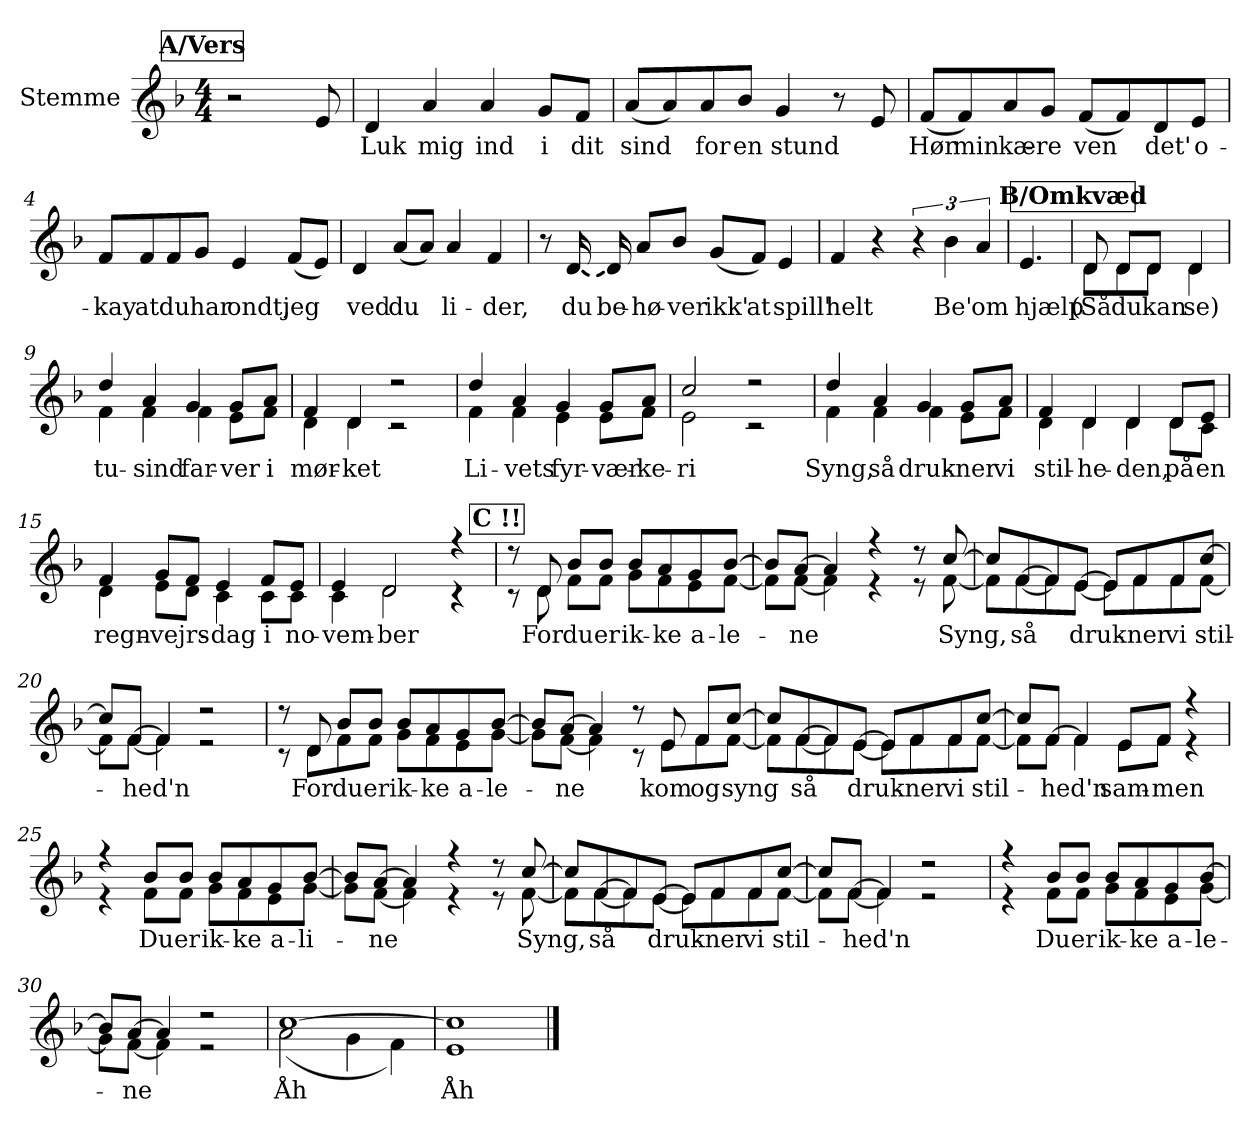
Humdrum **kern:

**kern	**text
*part1	*part1
*staff1	*staff1
*I"Stemme	*
*clefG2	*
*k[b-]	*
*M4/4	*
!!LO:REH:place=s1:a:B:fs=14:t=A/Vers
=	=
2r	.
8e!/	.
=1	=1
!	!LO:LY:b
4d/	Luk
!	!LO:LY:b
4a/	mig
!	!LO:LY:b
4a/	ind
!	!LO:LY:b
8g/L	i
!	!LO:LY:b
8f/J	dit
=2	=2
!	!LO:LY:b
(<8a/L	sind
8a/)	.
!	!LO:LY:b
8a/	for
!	!LO:LY:b
8b-/J	en
!	!LO:LY:b
4g/	stund
8r	.
8e!/	.
=3	=3
!	!LO:LY:b
(<8f/L	Hør
!	!LO:LY:b
8f/)	min
!	!LO:LY:b
8a/	kæ-
!	!LO:LY:b
8g/J	-re
!	!LO:LY:b
(<8f/L	ven
8f/)	.
!	!LO:LY:b
8d/	det'
!	!LO:LY:b
8e/J	o-
!!LO:LB:g=z
=4	=4
!	!LO:LY:b
8f/L	-kay
!	!LO:LY:b
8f/	at
!	!LO:LY:b
8f/	du
!	!LO:LY:b
8g/J	har
!	!LO:LY:b
4e/	ondt,
!	!LO:LY:b
(<8f/L	jeg
8e/J)	.
=5	=5
!	!LO:LY:b
4d/	ved
!	!LO:LY:b
(<8a/L	du
8a/J)	.
!	!LO:LY:b
4a/	li-
!	!LO:LY:b
4f/	-der,
=6	=6
8r	.
!LO:T:dash	!LO:LY:b
[16d!/	du
!	!LO:LY:b
16d!/]	be-
!	!LO:LY:b
8a/L	-hø-
!	!LO:LY:b
8b-/J	-ver
!	!LO:LY:b
(<8g/L	ikk'
!	!LO:LY:b
8f/J)	at
!	!LO:LY:b
4e/	spill'
=7	=7
!	!LO:LY:b
4f/	helt
4r	.
6r	.
!	!LO:LY:b
6b-\	Be'
!	!LO:LY:b
6a/	om
=8	=8
!	!LO:LY:b
4.e/	hjælp
!!LO:LB:g=z
!!LO:REH:place=s1:a:B:fs=14:t=B/Omkvæd
=8X1	=8X1
!	!LO:LY:b
*^	*
8d/	8d\L	(Så
!	!	!LO:LY:b
8d/L	8d\	du
!	!	!LO:LY:b
8d/J	8d\J	kan
!	!	!LO:LY:b
4d/	4d\	se)
=9	=9	=9
!	!	!LO:LY:b
4dd/	4f\	tu-
!	!	!LO:LY:b
4a/	4f\	-sind
!	!	!LO:LY:b
4g/	4f\	far-
!	!	!LO:LY:b
8g/L	8e\L	-ver
!	!	!LO:LY:b
8a/J	8f\J	i
=10	=10	=10
!	!	!LO:LY:b
4f/	4d\	mør-
!	!	!LO:LY:b
4d/	4d\	-ket
2r	2r	.
=11	=11	=11
!	!	!LO:LY:b
4dd/	4f\	Li-
!	!	!LO:LY:b
4a/	4f\	-vets
!	!	!LO:LY:b
4g/	4e\	fyr-
!	!	!LO:LY:b
8g/L	8e\L	-vær-
!	!	!LO:LY:b
8a/J	8f\J	-ke-
=12	=12	=12
!	!	!LO:LY:b
2cc/	2e\	-ri
2r	2r	.
!!LO:LB:g=z	!!
=13	=13	=13
!	!	!LO:LY:b
4dd/	4f\	Syng,
!	!	!LO:LY:b
4a/	4f\	så
!	!	!LO:LY:b
4g/	4f\	druk-
!	!	!LO:LY:b
8g/L	8e\L	-ner
!	!	!LO:LY:b
8a/J	8f\J	vi
=14	=14	=14
!	!	!LO:LY:b
4f/	4d\	stil-
!	!	!LO:LY:b
4d/	4d\	-he-
!	!	!LO:LY:b
4d/	4d\	-den,
!	!	!LO:LY:b
8d/L	8d\L	på
!	!	!LO:LY:b
8e/J	8c\J	en
=15	=15	=15
!	!	!LO:LY:b
4f/	4d\	regn-
!	!	!LO:LY:b
8g/L	8e\L	-vejrs-
8f/J	8d\J	.
!	!	!LO:LY:b
4e/	4c\	-dag
!	!	!LO:LY:b
8f/L	8c\L	i
!	!	!LO:LY:b
8e/J	8c\J	no-
=16	=16	=16
!	!	!LO:LY:b
4e/	4c\	-vem-
!	!	!LO:LY:b
2d/	2d\	-ber
4r	4r	.
!!LO:PB:g=z	!!
!!LO:REH:place=s1:a:B:fs=14:t=C	!!
=17	=17	=17
8r	8r	.
!	!	!LO:LY:b
8d/	8d\	For
!	!	!LO:LY:b
8b-/L	8f\L	du
!	!	!LO:LY:b
8b-/J	8f\J	er
!	!	!LO:LY:b
8b-/L	8g\L	ik-
!	!	!LO:LY:b
8a/	8f\	-ke
!	!	!LO:LY:b
8g/	8e\	a-
!	!	!LO:LY:b
[8b-/J	[8f\J	-le-
=18	=18	=18
8b-/L]	8f\L]	.
!	!	!LO:LY:b
[8a/J	[8f\J	-ne
4a/]	4f\]	.
4r	4r	.
8r	8r	.
!	!	!LO:LY:b
[8cc/	[8f\	Syng,
=19	=19	=19
8cc/L]	8f\L]	.
!	!	!LO:LY:b
[8f/	[8f\	så
8f/]	8f\]	.
!	!	!LO:LY:b
[8e/J	[8e\J	druk-
8e/L]	8e\L]	.
!	!	!LO:LY:b
8f/	8f\	-ner
!	!	!LO:LY:b
8f/	8f\	vi
!	!	!LO:LY:b
[8cc/J	[8f\J	stil-
=20	=20	=20
8cc/L]	8f\L]	.
!	!	!LO:LY:b
[8f/J	[8f\J	-hed'n
4f/]	4f\]	.
2r	2r	.
!!LO:LB:g=z	!!
=21	=21	=21
8r	8r	.
!	!	!LO:LY:b
8d/	8d\L	For
!	!	!LO:LY:b
8b-/L	8f\	du
!	!	!LO:LY:b
8b-/J	8f\J	er
!	!	!LO:LY:b
8b-/L	8g\L	ik-
!	!	!LO:LY:b
8a/	8f\	-ke
!	!	!LO:LY:b
8g/	8e\	a-
!	!	!LO:LY:b
[8b-/J	[8g\J	-le-
=22	=22	=22
8b-/L]	8g\L]	.
!	!	!LO:LY:b
[8a/J	[8f\J	-ne
4a/]	4f\]	.
8r	8r	.
!	!	!LO:LY:b
8e/	8e\L	kom
!	!	!LO:LY:b
8f/L	8f\	og
!	!	!LO:LY:b
[8cc/J	[8f\J	syng
=23	=23	=23
8cc/L]	8f\L]	.
!	!	!LO:LY:b
[8f/	[8f\	så
8f/]	8f\]	.
!	!	!LO:LY:b
[8e/J	[8e\J	druk-
8e/L]	8e\L]	.
!	!	!LO:LY:b
8f/	8f\	-ner
!	!	!LO:LY:b
8f/	8f\	vi
!	!	!LO:LY:b
[8cc/J	[8f\J	stil-
=24	=24	=24
8cc/L]	8f\L]	.
!	!	!LO:LY:b
[8f/J	8f\J	-hed'n
4f/]	4f\	.
!	!	!LO:LY:b
8e/L	8e\L	sam-
!	!	!LO:LY:b
8f/J	8f\J	-men
4r	4r	.
!!LO:LB:g=z	!!
=25	=25	=25
4r	4r	.
!	!	!LO:LY:b
8b-/L	8f\L	Du
!	!	!LO:LY:b
8b-/J	8f\J	er
!	!	!LO:LY:b
8b-/L	8g\L	ik-
!	!	!LO:LY:b
8a/	8f\	-ke
!	!	!LO:LY:b
8g/	8e\	a-
!	!	!LO:LY:b
[8b-/J	[8g\J	-li-
=26	=26	=26
8b-/L]	8g\L]	.
!	!	!LO:LY:b
[8a/J	[8f\J	-ne
4a/]	4f\]	.
4r	4r	.
8r	8r	.
!	!	!LO:LY:b
[8cc/	[8f\	Syng,
=27	=27	=27
8cc/L]	8f\L]	.
!	!	!LO:LY:b
[8f/	[8f\	så
8f/]	8f\]	.
!	!	!LO:LY:b
[8e/J	[8e\J	druk-
8e/L]	8e\L]	.
!	!	!LO:LY:b
8f/	8f\	-ner
!	!	!LO:LY:b
8f/	8f\	vi
!	!	!LO:LY:b
[8cc/J	[8f\J	stil-
=28	=28	=28
8cc/L]	8f\L]	.
!	!	!LO:LY:b
[8f/J	[8f\J	-hed'n
4f/]	4f\]	.
2r	2r	.
!!LO:LB:g=z	!!
=29	=29	=29
4r	4r	.
!	!	!LO:LY:b
8b-/L	8f\L	Du
!	!	!LO:LY:b
8b-/J	8f\J	er
!	!	!LO:LY:b
8b-/L	8g\L	ik-
!	!	!LO:LY:b
8a/	8f\	-ke
!	!	!LO:LY:b
8g/	8e\	a-
!	!	!LO:LY:b
[8b-/J	[8g\J	-le-
=30	=30	=30
8b-/L]	8g\L]	.
!	!	!LO:LY:b
[8a/J	[8f\J	-ne
4a/]	4f\]	.
2r	2r	.
=31	=31	=31
!	!	!LO:LY:b
[1cc	(<2a\	Åh
.	4g\	.
.	4f\)	.
=32	=32	=32
!	!	!LO:LY:b
1cc]	1e	Åh
*v	*v	*
==	==
*-	*-
